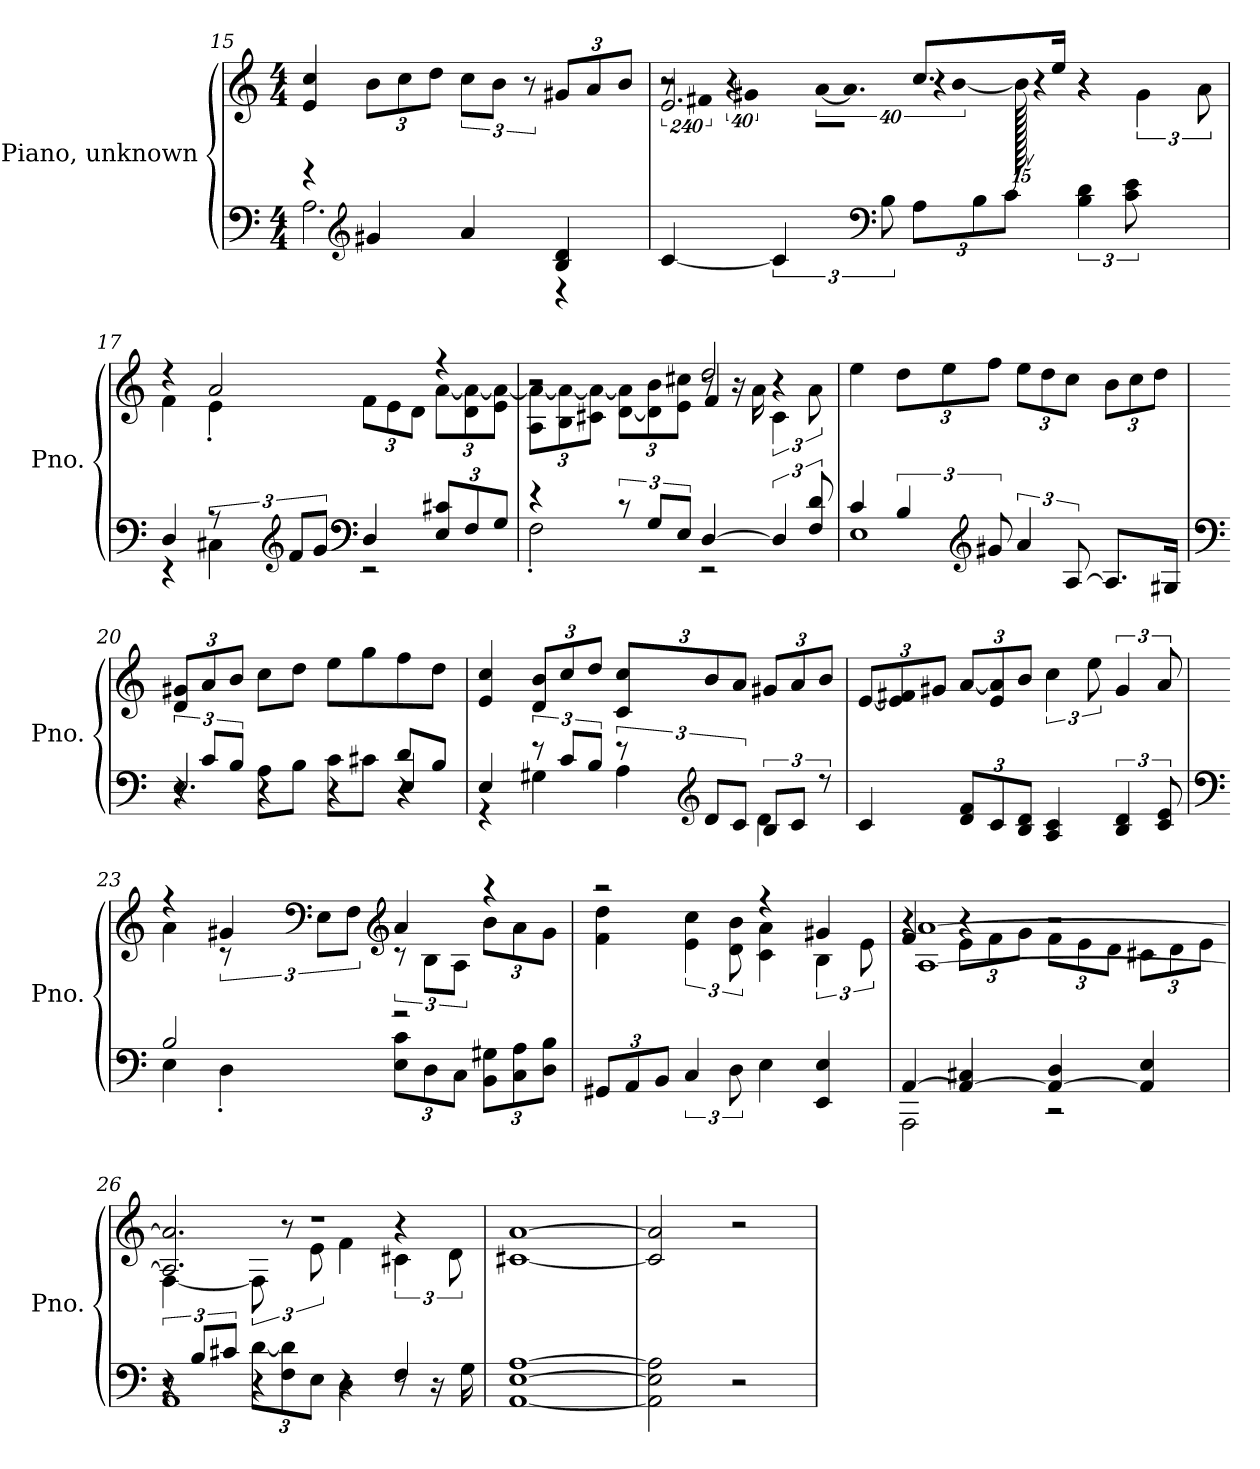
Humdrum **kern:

**kern	**kern
*part1	*part1
*staff2	*staff1
*I"Piano, unknown	*
*I'Pno.	*
*clefF4	*clefG2
*k[]	*k[]
*M4/4	*M4/4
=15	=15
*^	*
4r	2.A\	4e/ 4cc/
*clefG2	*	*
*	*	*Xbrackettup
4g#X/	.	12b\L
.	.	12cc\
.	.	12dd\J
*	*	*brackettup
4a/	.	12cc\L
.	.	12b\J
.	.	12r
*	*	*Xbrackettup
4B/ 4d/	4r	12g#X/L
.	.	12a/
.	.	12b/J
*v	*v	*
!!LO:PB:g=z
=16	=16
*	*^
*	*	*brackettup
!	!	!LO:N:vis=16
*	*	*^
[4c/	2r	1920%137r	2.e/
!	!	!LO:N:vis=16	!
.	.	1920%137f#X\	.
!	!	!LO:N:vis=32	!
.	.	640%23r	.
!	!	!LO:N:vis=16	!
.	.	1920%137g#X\	.
!	!	!LO:N:vis=32	!
6c/]	.	[640%23a\KLL	.
!	!	!LO:N:vis=16.	!
.	.	960%103a\JJ]	.
!	!	!LO:N:vis=32	!
.	.	640%23r	.
*clefF4	*	*	*
12B\	.	.	.
.	.	[240%17b\	.
*Xbrackettup	*	*	*
12A\L	8.cc/L	1920b\]	.
.	.	4r	.
12B\	.	.	.
12c\J	.	.	.
.	16ee/Jk	.	.
*brackettup	*	*	*
6B\ 6d\	4r	.	4r
.	.	6g#\	.
12c\ 12e\	.	.	.
.	.	12a\	.
1920ryy	1920ryy	.	1920ryy
*	*	*v	*v
=17	=17	=17
*^	*	*
4D/	4r	4r	4f\
12r	4C#X\	2a/	4e'\
*clefG2	*	*	*
12f/L	.	.	.
12g/J	.	.	.
*clefF4	*	*	*
*	*	*	*Xbrackettup
4D/	2r	.	12f\L
.	.	.	12e\
.	.	.	12d\J
*Xbrackettup	*	*	*
12E/ 12c#X/L	.	4r	[12a\L
12F/	.	.	12d\ 12a\_
12G/J	.	.	12e\ 12a\_J
!!LO:LB:g=z
=18	=18	=18	=18
*	*	*	*^
4r	2F'\	2r	12A\ 12a\_L	2r
.	.	.	12B\ 12a\_	.
.	.	.	12c#X\ 12a\_J	.
*brackettup	*	*	*	*
12r	.	.	[12d\ 12a\]L	.
12G/L	.	.	12d\] 12b\	.
12E/J	.	.	12e\ 12cc#X\J	.
[4D/	2r	2dd/	8r	4f/
.	.	.	16r	.
.	.	.	16a\	.
*	*	*	*brackettup	*
6D/]	.	.	6c#\	4r
12F/ 12d/	.	.	12a\	.
*	*	*v	*v	*v
=19	=19	=19
4c/	1E	4ee\
*	*	*Xbrackettup
6B/	.	12dd\L
.	.	12ee\
*clefG2	*	*
12g#X/	.	12ff\J
6a/	.	12ee\L
.	.	12dd\
[12A/	.	12cc\J
8.A/L]	.	12b\L
.	.	12cc\
.	.	12dd\J
16G#X/Jk	.	.
*v	*v	*
=20	=20
*clefF4	*
*^	*
*	*^	*
12r	4r	2.E/	12d/ 12g#X/L
12c/L	.	.	12a/
12B/J	.	.	12b/J
4r	8A\L	.	8cc\L
.	8B\J	.	8dd\J
4r	8c\L	.	8ee\L
.	8c#X\J	.	8gg\
8d/L	4r	4E/	8ff\
8B/J	.	.	8dd\J
*	*v	*v	*
!!LO:LB:g=z
=21	=21	=21
4E/	4r	4e/ 4cc/
12r	4G#X\	12d/ 12b/L
12c/L	.	12cc/
12B/J	.	12dd/J
12r	4A\	12c/ 12cc/L
*clefG2	*	*
12d/L	.	12b/
12c/J	.	12a/J
12B/L	4d\	12g#X/L
12c/J	.	12a/
12r	.	12b/J
*v	*v	*
=22	=22
4c/	[12e/L
.	12e/] 12f#X/
.	12g#X/J
*Xbrackettup	*
12d/ 12f/L	[12a/L
12c/	12e/ 12a/]
12B/ 12d/J	12b/J
*	*brackettup
4A/ 4c/	6cc\
.	12ee\
*brackettup	*
6B/ 6d/	6g#/
12c/ 12e/	12a/
=23	=23
*clefF4	*
*^	*^
2B/	4E\	4r	4a\
.	4D'\	4g#X/	12r
*	*	*clefF4	*
.	.	.	12E\L
.	.	.	12F\J
*	*	*clefG2	*
*	*Xbrackettup	*	*
2r	12E\ 12c\L	4a/	12r
.	12D\	.	12B\L
.	12C\J	.	12A\J
*	*	*	*Xbrackettup
.	12BB\ 12G#X\L	4r	12b\L
.	12C\ 12A\	.	12a\
.	12D\ 12B\J	.	12g#\J
*v	*v	*	*
!!LO:LB:g=z	!!
=24	=24	=24
12GG#X/L	2r	4f\ 4dd\
12AA/	.	.
12BB/J	.	.
*brackettup	*	*brackettup
6C/	.	6e\ 6cc\
12D\	.	12d\ 12b\
4E\	4r	4c\ 4a\
4EE/ 4E/	4g#X/	6B\
.	.	12e\
=25	=25	=25
*^	*	*^
[4AA/	2AAA\	4f/	4r	[1A [1a
*	*	*	*Xbrackettup	*
4AA/_ 4C#X/	.	4r	12e\L	.
.	.	.	12f\	.
.	.	.	12g\J	.
4AA/_ 4D/	2r	2r	12f\L	.
.	.	.	12e\	.
.	.	.	12d\J	.
4AA/] 4E/	.	.	12c#X\L	.
.	.	.	12d\	.
.	.	.	12e\J	.
=26	=26	=26	=26	=26
*	*^	*	*	*
12r	4r	1AA	1r	[4F\	2.A/] 2.a/]
12B/L	.	.	.	.	.
12c#X/J	.	.	.	.	.
*	*Xbrackettup	*	*	*brackettup	*
4r	[12d\L	.	.	12F\]	.
.	12F\ 12d\]	.	.	12r	.
.	12E\J	.	.	12e\	.
4r	4D\	.	.	4f\	.
4F/	8r	.	.	6c#X\	4r
.	16r	.	.	.	.
.	.	.	.	12d\	.
.	16G\	.	.	.	.
*v	*v	*v	*	*	*
*	*v	*v	*v
=27	=27
[1AA [1E [1A	[1c#X [1a
=28	=28
2AA\] 2E\] 2A\]	2c#/] 2a/]
2r	2r
=	=
*-	*-
